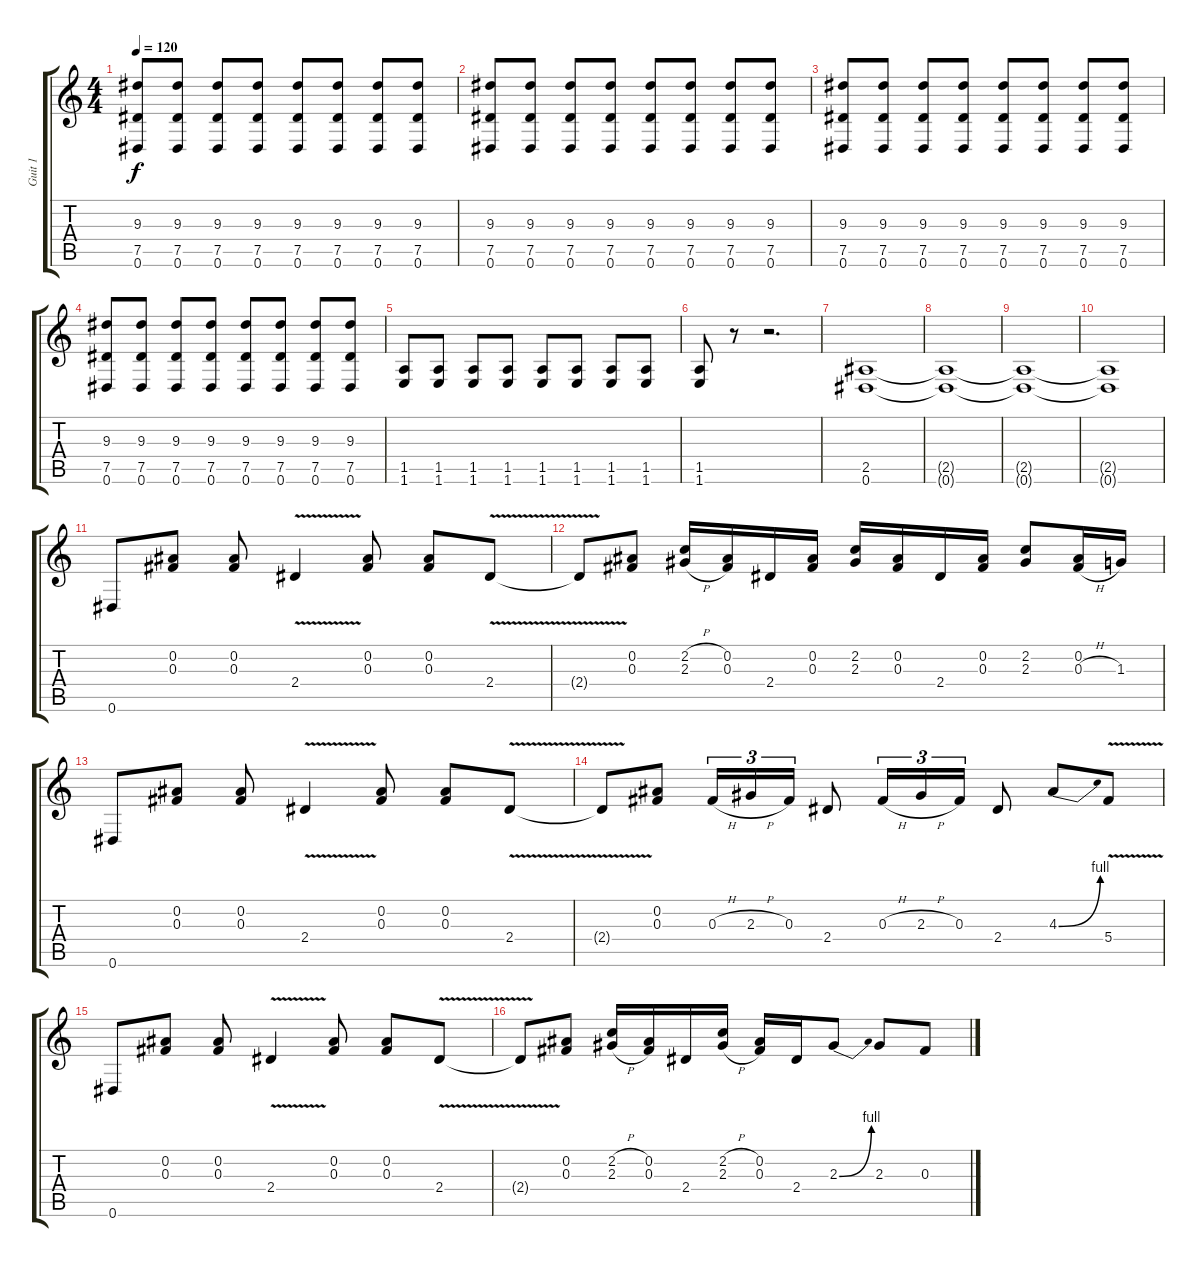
\track ("Guit 1" "Guit 1") {instrument distortionguitar}
\staff {score tabs}
\tuning (Eb4 Bb3 Gb3 Db3 Ab2 Eb2) {hide}
\ts (4 4)
\tempo 120
\clef g2
\ks c
(9.3 7.5 0.6).8{dy f} (9.3 7.5 0.6).8 (9.3 7.5 0.6).8 (9.3 7.5 0.6).8 (9.3 7.5 0.6).8 (9.3 7.5 0.6).8 (9.3 7.5 0.6).8 (9.3 7.5 0.6).8 |
(9.3 7.5 0.6).8 (9.3 7.5 0.6).8 (9.3 7.5 0.6).8 (9.3 7.5 0.6).8 (9.3 7.5 0.6).8 (9.3 7.5 0.6).8 (9.3 7.5 0.6).8 (9.3 7.5 0.6).8 |
(9.3 7.5 0.6).8 (9.3 7.5 0.6).8 (9.3 7.5 0.6).8 (9.3 7.5 0.6).8 (9.3 7.5 0.6).8 (9.3 7.5 0.6).8 (9.3 7.5 0.6).8 (9.3 7.5 0.6).8 |
(9.3 7.5 0.6).8 (9.3 7.5 0.6).8 (9.3 7.5 0.6).8 (9.3 7.5 0.6).8 (9.3 7.5 0.6).8 (9.3 7.5 0.6).8 (9.3 7.5 0.6).8 (9.3 7.5 0.6).8 |
(1.5 1.6).8 (1.5 1.6).8 (1.5 1.6).8 (1.5 1.6).8 (1.5 1.6).8 (1.5 1.6).8 (1.5 1.6).8 (1.5 1.6).8 |
(1.5 1.6).8 r.8 r.2{d} |
(2.5 0.6).1 |
(2.5{t} 0.6{t}).1 |
(2.5{t} 0.6{t}).1 |
(2.5{t} 0.6{t}).1 |
0.6.8 (0.2 0.3).8 (0.2 0.3).8 2.4{v}.4 (0.2 0.3).8 (0.2 0.3).8 2.4{v}.8 |
2.4{t}.8 (0.2 0.3).8 (2.2{h} 2.3{h}).16 (0.2 0.3).16 2.4.16 (0.2 0.3).16 (2.2 2.3).16 (0.2 0.3).16 2.4.16 (0.2 0.3).16 (2.2 2.3).8 (0.2 0.3{h}).16 1.3.16 |
0.6.8 (0.2 0.3).8 (0.2 0.3).8 2.4{v}.4 (0.2 0.3).8 (0.2 0.3).8 2.4{v}.8 |
2.4{t}.8 (0.2 0.3).8 0.3{h}.16{tu (3 2)} 2.3{h}.16{tu (3 2)} 0.3.16{tu (3 2)} 2.4.8 0.3{h}.16{tu (3 2)} 2.3{h}.16{tu (3 2)} 0.3.16{tu (3 2)} 2.4.8 4.3{be (bend 0 0 60 4)}.8 5.4{v}.8 |
0.6.8 (0.2 0.3).8 (0.2 0.3).8 2.4{v}.4 (0.2 0.3).8 (0.2 0.3).8 2.4{v}.8 |
2.4{t}.8 (0.2 0.3).8 (2.2{h} 2.3{h}).16 (0.2 0.3).16 2.4.16 (2.2{h} 2.3{h}).16 (0.2 0.3).16 2.4.16 2.3{be (bend 0 0 60 4)}.8 2.3.8 0.3.8
